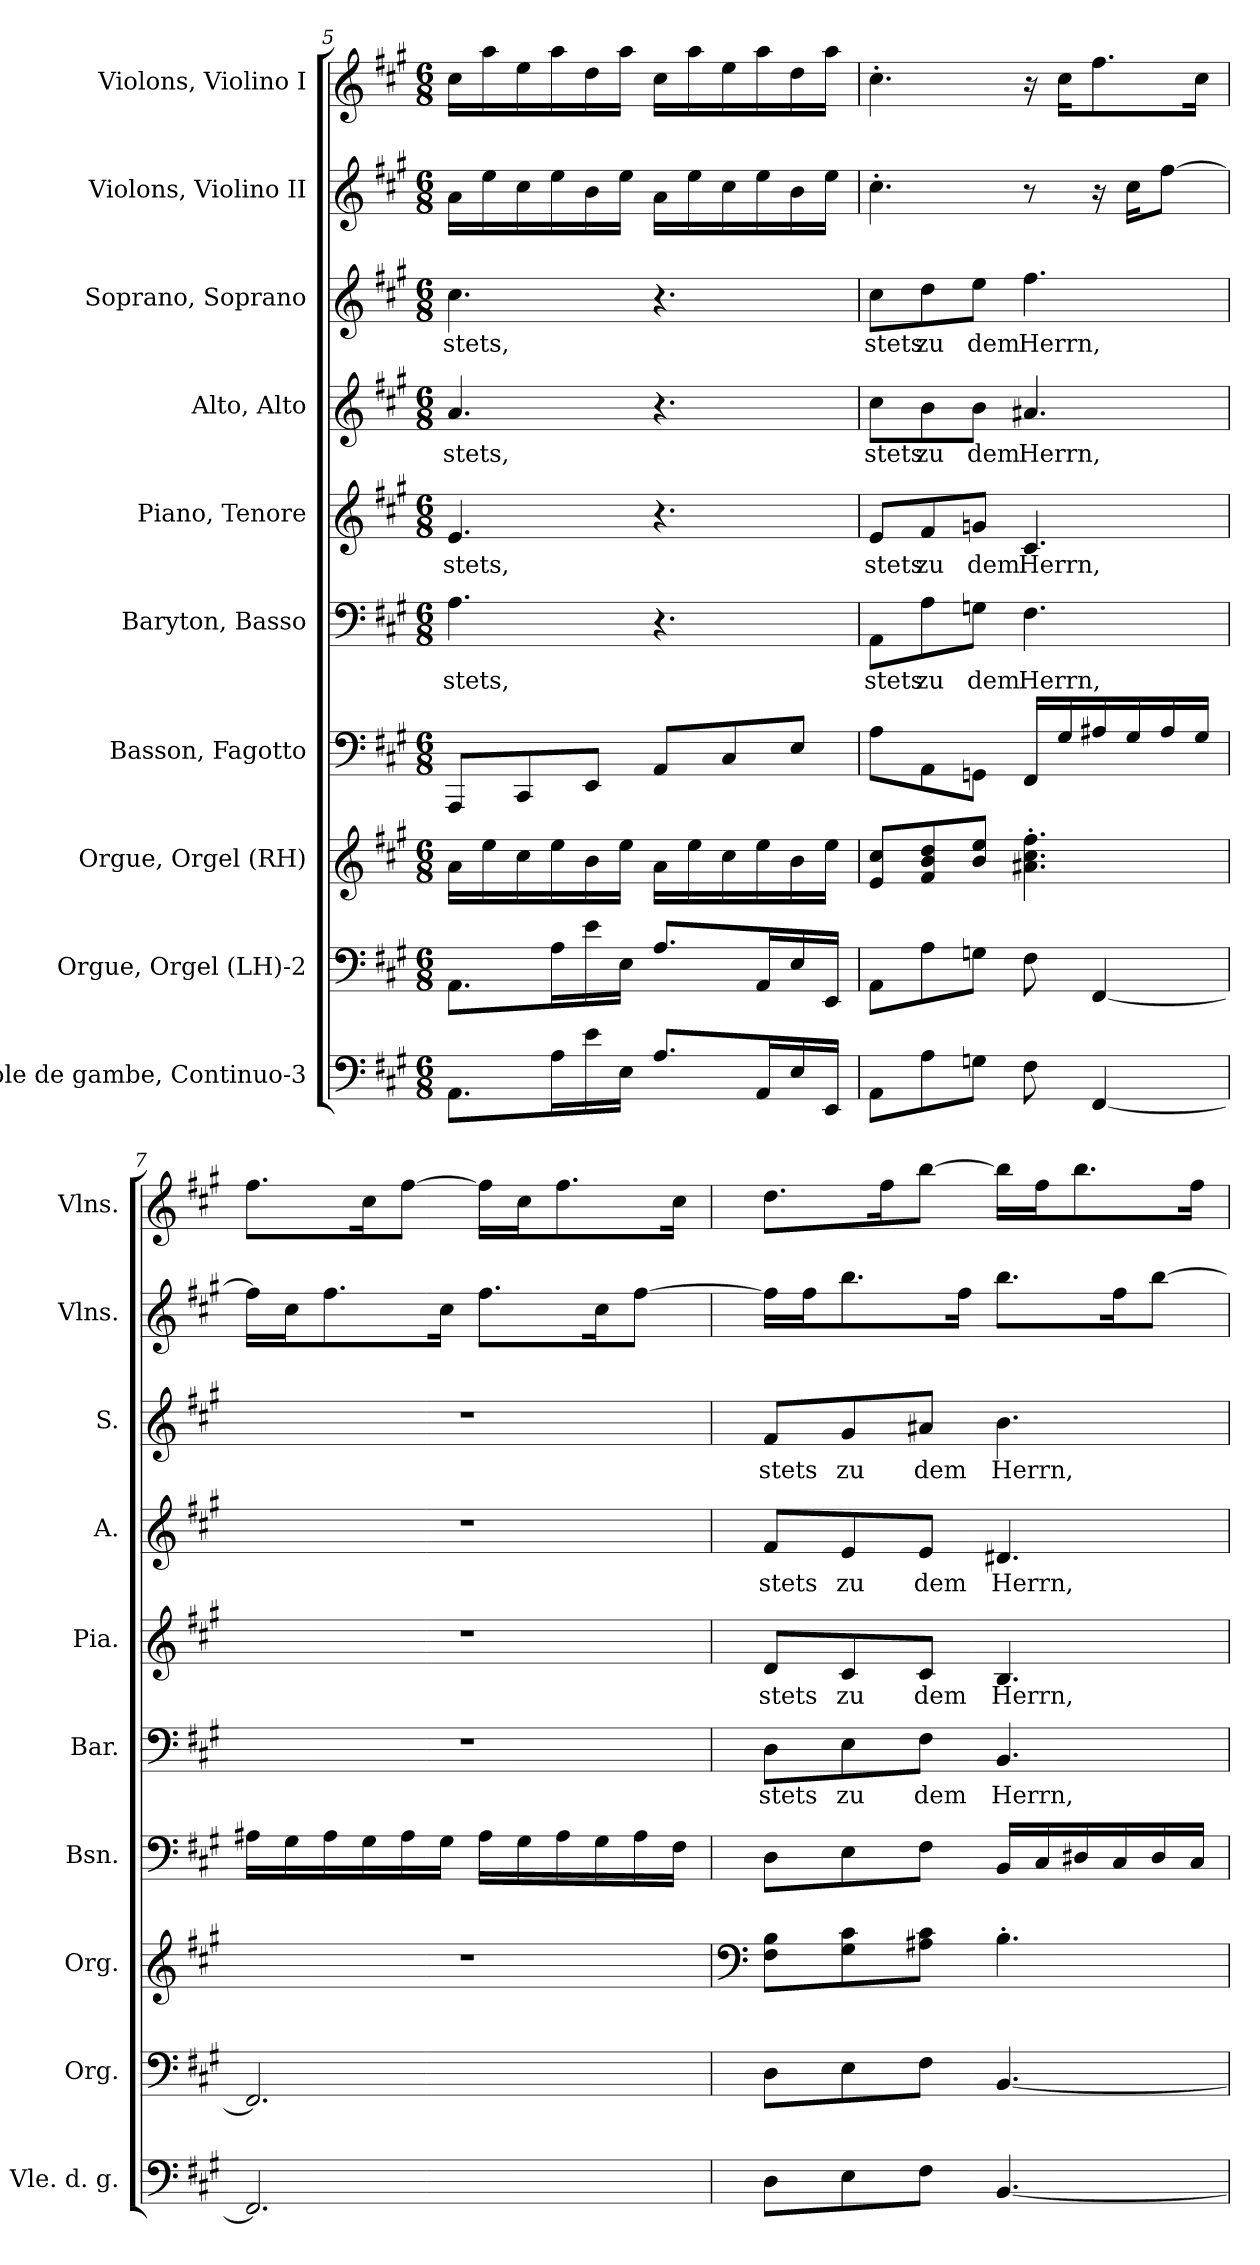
**kern	**kern	**kern	**kern	**kern	**text	**kern	**text	**kern	**text	**kern	**text	**kern	**kern
*part10	*part9	*part8	*part7	*part6	*part6	*part5	*part5	*part4	*part4	*part3	*part3	*part2	*part1
*staff10	*staff9	*staff8	*staff7	*staff6	*staff6	*staff5	*staff5	*staff4	*staff4	*staff3	*staff3	*staff2	*staff1
*I"Viole de gambe, Continuo-3	*I"Orgue, Orgel (LH)-2	*I"Orgue, Orgel (RH)	*I"Basson, Fagotto	*I"Baryton, Basso	*	*I"Piano, Tenore	*	*I"Alto, Alto	*	*I"Soprano, Soprano	*	*I"Violons, Violino II	*I"Violons, Violino I
*I'Vle. d. g.	*I'Org.	*I'Org.	*I'Bsn.	*I'Bar.	*	*I'Pia.	*	*I'A.	*	*I'S.	*	*I'Vlns.	*I'Vlns.
*clefF4	*clefF4	*clefG2	*clefF4	*clefF4	*	*clefG2	*	*clefG2	*	*clefG2	*	*clefG2	*clefG2
*k[f#c#g#]	*k[f#c#g#]	*k[f#c#g#]	*k[f#c#g#]	*k[f#c#g#]	*	*k[f#c#g#]	*	*k[f#c#g#]	*	*k[f#c#g#]	*	*k[f#c#g#]	*k[f#c#g#]
*M6/8	*M6/8	*M6/8	*M6/8	*M6/8	*	*M6/8	*	*M6/8	*	*M6/8	*	*M6/8	*M6/8
=5	=5	=5	=5	=5	=5	=5	=5	=5	=5	=5	=5	=5	=5
8.AA\L	8.AA\L	16a\LL	8AAA/L	4.A\	stets,	4.e/	stets,	4.a/	stets,	4.cc#\	stets,	16a\LL	16cc#\LL
.	.	16ee\	.	.	.	.	.	.	.	.	.	16ee\	16aa\
.	.	16cc#\	8CC#/	.	.	.	.	.	.	.	.	16cc#\	16ee\
16A\L	16A\L	16ee\	.	.	.	.	.	.	.	.	.	16ee\	16aa\
16e\	16e\	16b\	8EE/J	.	.	.	.	.	.	.	.	16b\	16dd\
16E\JJ	16E\JJ	16ee\JJ	.	.	.	.	.	.	.	.	.	16ee\JJ	16aa\JJ
8.A/L	8.A/L	16a\LL	8AA/L	4.r	.	4.r	.	4.r	.	4.r	.	16a\LL	16cc#\LL
.	.	16ee\	.	.	.	.	.	.	.	.	.	16ee\	16aa\
.	.	16cc#\	8C#/	.	.	.	.	.	.	.	.	16cc#\	16ee\
16AA/L	16AA/L	16ee\	.	.	.	.	.	.	.	.	.	16ee\	16aa\
16E/	16E/	16b\	8E/J	.	.	.	.	.	.	.	.	16b\	16dd\
16EE/JJ	16EE/JJ	16ee\JJ	.	.	.	.	.	.	.	.	.	16ee\JJ	16aa\JJ
!!LO:PB:g=z
=6	=6	=6	=6	=6	=6	=6	=6	=6	=6	=6	=6	=6	=6
8AA\L	8AA\L	8e/ 8cc#/L	8A\L	8AA\L	stets	8e/L	stets	8cc#\L	stets	8cc#\L	stets	4.cc#'\	4.cc#'\
8A\	8A\	8f#/ 8b/ 8dd/	8AA\	8A\	zu	8f#/	zu	8b\	zu	8dd\	zu	.	.
8Gn\J	8Gn\J	8b/ 8ee/J	8GGn\J	8Gn\J	dem	8gn/J	dem	8b\J	dem	8ee\J	dem	.	.
8F#\	8F#\	4.a#X\' 4.cc#\' 4.ff#\'	16FF#/LL	4.F#\	Herrn,	4.c#/	Herrn,	4.a#X/	Herrn,	4.ff#\	Herrn,	8r	16r
.	.	.	16G#/	.	.	.	.	.	.	.	.	.	16cc#\KL
[4FF#/	[4FF#/	.	16A#X/	.	.	.	.	.	.	.	.	16r	8.ff#\
.	.	.	16G#/	.	.	.	.	.	.	.	.	16cc#\KL	.
.	.	.	16A#/	.	.	.	.	.	.	.	.	[8ff#\J	.
.	.	.	16G#/JJ	.	.	.	.	.	.	.	.	.	16cc#\Jk
=7	=7	=7	=7	=7	=7	=7	=7	=7	=7	=7	=7	=7	=7
2.FF#/]	2.FF#/]	2.r	16A#X\LL	2.r	.	2.r	.	2.r	.	2.r	.	16ff#\LL]	8.ff#\L
.	.	.	16G#\	.	.	.	.	.	.	.	.	16cc#\J	.
.	.	.	16A#\	.	.	.	.	.	.	.	.	8.ff#\	.
.	.	.	16G#\	.	.	.	.	.	.	.	.	.	16cc#\K
.	.	.	16A#\	.	.	.	.	.	.	.	.	.	[8ff#\J
.	.	.	16G#\JJ	.	.	.	.	.	.	.	.	16cc#\Jk	.
.	.	.	16A#\LL	.	.	.	.	.	.	.	.	8.ff#\L	16ff#\LL]
.	.	.	16G#\	.	.	.	.	.	.	.	.	.	16cc#\J
.	.	.	16A#\	.	.	.	.	.	.	.	.	.	8.ff#\
.	.	.	16G#\	.	.	.	.	.	.	.	.	16cc#\K	.
.	.	.	16A#\	.	.	.	.	.	.	.	.	[8ff#\J	.
.	.	.	16F#\JJ	.	.	.	.	.	.	.	.	.	16cc#\Jk
!!LO:PB:g=z
=8	=8	=8	=8	=8	=8	=8	=8	=8	=8	=8	=8	=8	=8
*	*	*clefF4	*	*	*	*	*	*	*	*	*	*	*
8D\L	8D\L	8F#\ 8B\L	8D\L	8D\L	stets	8d/L	stets	8f#/L	stets	8f#/L	stets	16ff#\LL]	8.dd\L
.	.	.	.	.	.	.	.	.	.	.	.	16ff#\J	.
8E\	8E\	8G#\ 8c#\	8E\	8E\	zu	8c#/	zu	8e/	zu	8g#/	zu	8.bb\	.
.	.	.	.	.	.	.	.	.	.	.	.	.	16ff#\K
8F#\J	8F#\J	8A#X\ 8c#\J	8F#\J	8F#\J	dem	8c#/J	dem	8e/J	dem	8a#X/J	dem	.	[8bb\J
.	.	.	.	.	.	.	.	.	.	.	.	16ff#\Jk	.
[4.BB/	[4.BB/	4.B'\	16BB/LL	4.BB/	Herrn,	4.B/	Herrn,	4.d#X/	Herrn,	4.b\	Herrn,	8.bb\L	16bb\LL]
.	.	.	16C#/	.	.	.	.	.	.	.	.	.	16ff#\J
.	.	.	16D#X/	.	.	.	.	.	.	.	.	.	8.bb\
.	.	.	16C#/	.	.	.	.	.	.	.	.	16ff#\K	.
.	.	.	16D#/	.	.	.	.	.	.	.	.	[8bb\J	.
.	.	.	16C#/JJ	.	.	.	.	.	.	.	.	.	16ff#\Jk
=	=	=	=	=	=	=	=	=	=	=	=	=	=
*-	*-	*-	*-	*-	*-	*-	*-	*-	*-	*-	*-	*-	*-
